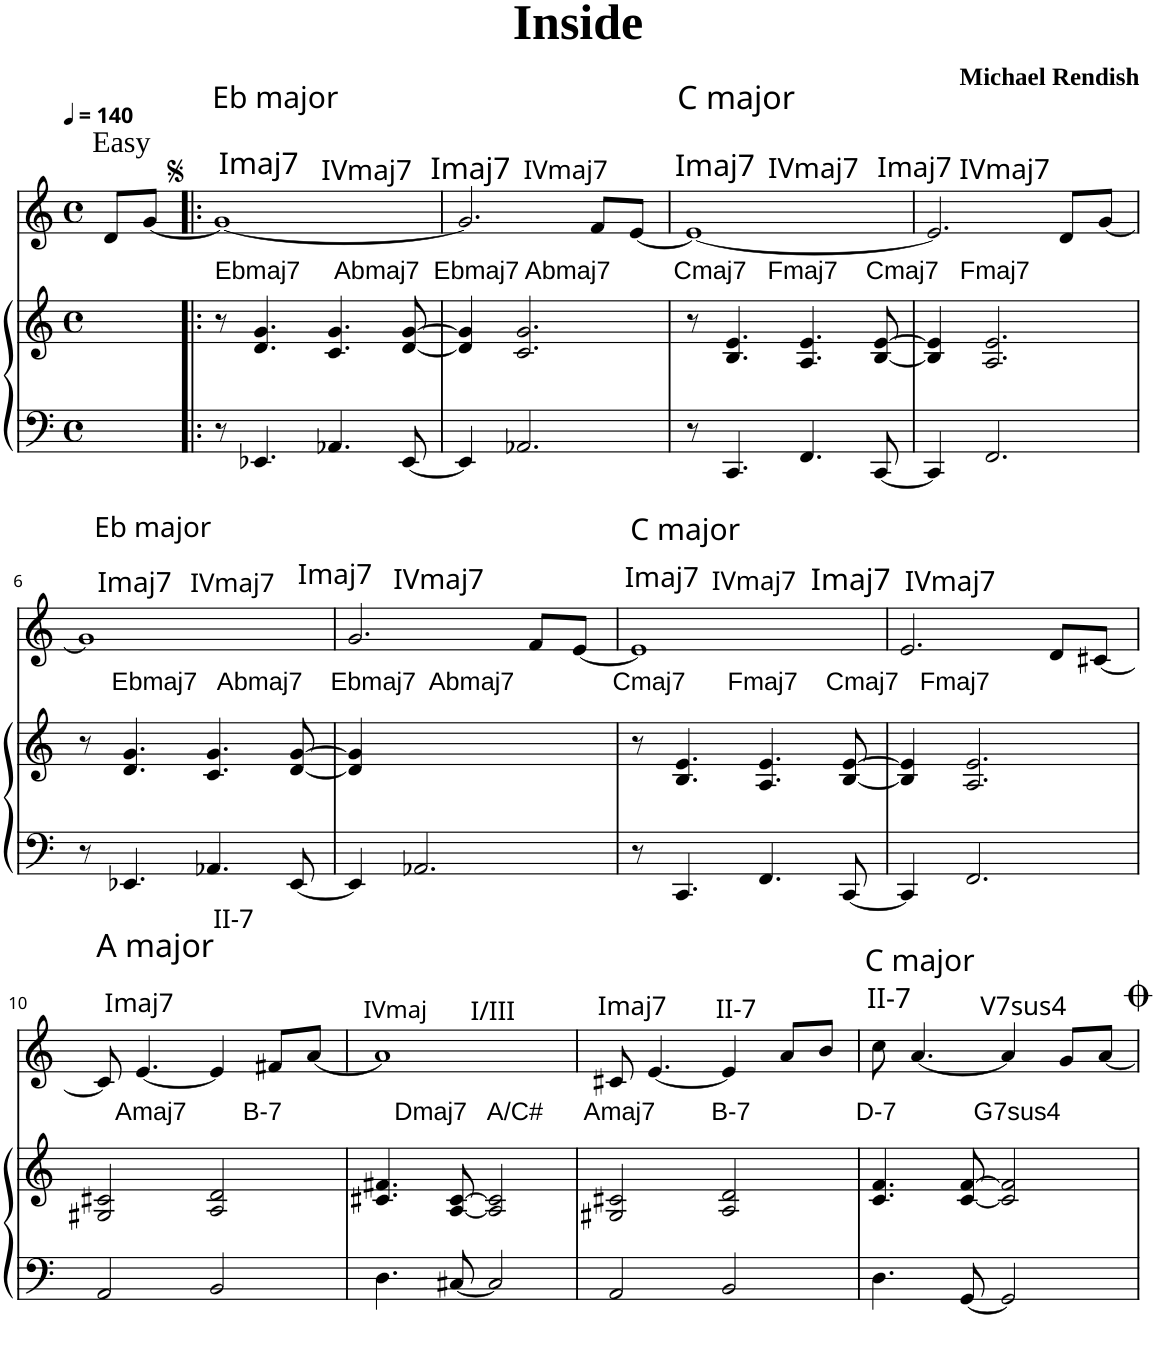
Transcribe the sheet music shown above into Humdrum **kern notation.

**kern	**kern	**kern
*part2	*part2	*part1
*staff3	*staff2	*staff1
*clefF4	*clefG2	*clefG2
*k[]	*k[]	*k[]
*M4/4	*M4/4	*M4/4
*met(c)	*met(c)	*met(c)
*MM140	*MM140	*MM140
=1	=1	=1
!	!	!LO:TX:a:t=Easy
4ryy	4ryy	8d/L
.	.	[8g/J
=2!|:	=2!|:	=2!|:
!	!	!LO:TX:a:t=Imaj7
!	!	!LO:TX:a:t=IVmaj7
!	!	!LO:TX:a:t=Eb major
!	!LO:TX:a:t=Ebmaj7     Abmaj7  Ebmaj7 Abmaj7         Cmaj7   Fmaj7    Cmaj7   Fmaj7	!
8r	8r	1g_
4.EE-X/	4.d/ 4.g/	.
4.AA-X/	4.c/ 4.g/	.
[8EE-/	[8d/ [8g/	.
=3	=3	=3
!	!	!LO:TX:a:t=Imaj7
!	!	!LO:TX:a:t=IVmaj7
4EE-/]	4d/] 4g/]	2.g/]
2.AA-X/	2.c/ 2.g/	.
.	.	8f/L
.	.	[8e/J
=4	=4	=4
!	!	!LO:TX:a:t=Imaj7
!	!	!LO:TX:a:t=IVmaj7
!	!	!LO:TX:a:t=C major
8r	8r	1e_
4.CC/	4.B/ 4.e/	.
4.FF/	4.A/ 4.e/	.
[8CC/	[8B/ [8e/	.
=5	=5	=5
!	!	!LO:TX:a:t=Imaj7
!	!	!LO:TX:a:t=IVmaj7
4CC/]	4B/] 4e/]	2.e/]
2.FF/	2.A/ 2.e/	.
.	.	8d/L
.	.	[8g/J
!!LO:LB:g=z
=6	=6	=6
!	!	!LO:TX:a:t=Imaj7
!	!	!LO:TX:a:t=IVmaj7
!	!	!LO:TX:a:t=Eb major
!	!LO:TX:a:t=Ebmaj7   Abmaj7    Ebmaj7  Abmaj7              Cmaj7      Fmaj7    Cmaj7   Fmaj7	!
8r	8r	1g]
4.EE-X/	4.d/ 4.g/	.
4.AA-X/	4.c/ 4.g/	.
[8EE-/	[8d/ [8g/	.
=7	=7	=7
!	!	!LO:TX:a:t=Imaj7
!	!	!LO:TX:a:t=IVmaj7
4EE-/]	4d/] 4g/]	2.g/
2.AA-X/	4ryy	.
.	2ryy	.
.	.	8f/L
.	.	[8e/J
=8	=8	=8
!	!	!LO:TX:a:t=Imaj7
!	!	!LO:TX:a:t=IVmaj7
!	!	!LO:TX:a:t=C major
8r	8r	1e]
4.CC/	4.B/ 4.e/	.
4.FF/	4.A/ 4.e/	.
[8CC/	[8B/ [8e/	.
=9	=9	=9
!	!	!LO:TX:a:t=Imaj7
!	!	!LO:TX:a:t=IVmaj7
4CC/]	4B/] 4e/]	2.e/
2.FF/	2.A/ 2.e/	.
.	.	8d/L
.	.	[8c#X/J
!!LO:LB:g=z
=10	=10	=10
!	!	!LO:TX:a:t=A major
!	!LO:TX:a:t=Amaj7        B-7                Dmaj7   A/C#      Amaj7        B-7               D-7           G7sus4	!
2AA/	2G#X/ 2c#X/	8c#/]
!	!	!LO:TX:a:t=Imaj7
.	.	[4.e/
!	!	!LO:TX:a:t=II-7
2BB/	2A/ 2d/	4e/]
.	.	8f#X/L
.	.	[8a/J
=11	=11	=11
!	!	!LO:TX:a:t=IVmaj
!	!	!LO:TX:a:t=I/III
4.D\	4.c#X/ 4.f#X/	1a]
[8C#X/	[8A/ [8c#/	.
2C#/]	2A/] 2c#/]	.
=12	=12	=12
!	!	!LO:TX:a:t=Imaj7
2AA/	2G#X/ 2c#X/	8c#X/
.	.	[4.e/
!	!	!LO:TX:a:t=II-7
2BB/	2A/ 2d/	4e/]
.	.	8a/L
.	.	8b/J
=13	=13	=13
!	!	!LO:TX:a:t=C major
!	!	!LO:TX:a:t=II-7
4.D\	4.c/ 4.f/	8cc\
.	.	[4.a/
[8GG/	[8c/ [8f/	.
!	!	!LO:TX:a:t=V7sus4
2GG/]	2c/] 2f/]	4a/]
.	.	8g/L
.	.	[8a/J
!	!	!LO:TX:a:t=<font size="17.3"/>
=	=	=
*-	*-	*-
